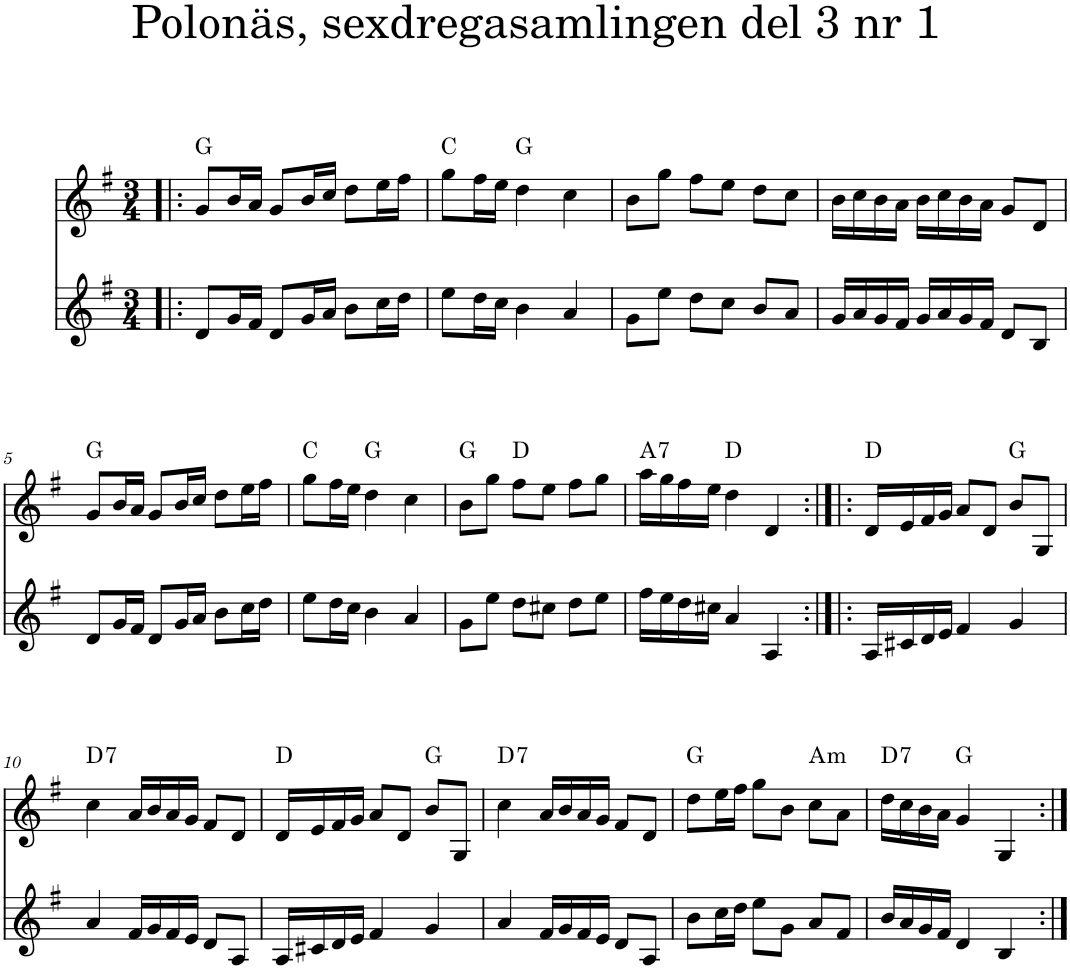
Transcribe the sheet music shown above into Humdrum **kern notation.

**kern	**kern	**harte
*part2	*part1	*part1
*staff2	*staff1	*
*I"Piano	*I"Piano	*
*I'Pno	*I'Pno	*
*clefG2	*clefG2	*
*k[f#]	*k[f#]	*
*G:	*G:	*
*M3/4	*M3/4	*
=1!|:	=1!|:	=1!|:
8d/L	8g/L	G:maj
16g/L	16b/L	.
16f#/JJ	16a/JJ	.
8d/L	8g/L	.
16g/L	16b/L	.
16a/JJ	16cc/JJ	.
8b\L	8dd\L	.
16cc\L	16ee\L	.
16dd\JJ	16ff#\JJ	.
=2	=2	=2
8ee\L	8gg\L	C:maj
16dd\L	16ff#\L	.
16cc\JJ	16ee\JJ	.
4b\	4dd\	G:maj
4a/	4cc\	.
=3	=3	=3
8g\L	8b\L	.
8ee\J	8gg\J	.
8dd\L	8ff#\L	.
8cc\J	8ee\J	.
8b/L	8dd\L	.
8a/J	8cc\J	.
=4	=4	=4
16g/LL	16b\LL	.
16a/	16cc\	.
16g/	16b\	.
16f#/JJ	16a\JJ	.
16g/LL	16b\LL	.
16a/	16cc\	.
16g/	16b\	.
16f#/JJ	16a\JJ	.
8d/L	8g/L	.
8B/J	8d/J	.
!!LO:LB:g=z
=5	=5	=5
8d/L	8g/L	G:maj
16g/L	16b/L	.
16f#/JJ	16a/JJ	.
8d/L	8g/L	.
16g/L	16b/L	.
16a/JJ	16cc/JJ	.
8b\L	8dd\L	.
16cc\L	16ee\L	.
16dd\JJ	16ff#\JJ	.
=6	=6	=6
8ee\L	8gg\L	C:maj
16dd\L	16ff#\L	.
16cc\JJ	16ee\JJ	.
4b\	4dd\	G:maj
4a/	4cc\	.
=7	=7	=7
8g\L	8b\L	G:maj
8ee\J	8gg\J	.
8dd\L	8ff#\L	D:maj
8cc#X\J	8ee\J	.
8dd\L	8ff#\L	.
8ee\J	8gg\J	.
=8	=8	=8
!	!	!LO:H:kt=7
16ff#\LL	16aa\LL	A:7
16ee\	16gg\	.
16dd\	16ff#\	.
16cc#X\JJ	16ee\JJ	.
4a/	4dd\	D:maj
4A/	4d/	.
=9:|!|:	=9:|!|:	=9:|!|:
16A/LL	16d/LL	D:maj
16c#X/	16e/	.
16d/	16f#/	.
16e/JJ	16g/JJ	.
4f#/	8a/L	.
.	8d/J	.
4g/	8b/L	G:maj
.	8G/J	.
!!LO:LB:g=z
=10	=10	=10
!	!	!LO:H:kt=7
4a/	4cc\	D:7
16f#/LL	16a/LL	.
16g/	16b/	.
16f#/	16a/	.
16e/JJ	16g/JJ	.
8d/L	8f#/L	.
8A/J	8d/J	.
=11	=11	=11
16A/LL	16d/LL	D:maj
16c#X/	16e/	.
16d/	16f#/	.
16e/JJ	16g/JJ	.
4f#/	8a/L	.
.	8d/J	.
4g/	8b/L	G:maj
.	8G/J	.
=12	=12	=12
!	!	!LO:H:kt=7
4a/	4cc\	D:7
16f#/LL	16a/LL	.
16g/	16b/	.
16f#/	16a/	.
16e/JJ	16g/JJ	.
8d/L	8f#/L	.
8A/J	8d/J	.
=13	=13	=13
8b\L	8dd\L	G:maj
16cc\L	16ee\L	.
16dd\JJ	16ff#\JJ	.
8ee\L	8gg\L	.
8g\J	8b\J	.
!	!	!LO:H:kt=m
8a/L	8cc\L	A:min
8f#/J	8a\J	.
=14	=14	=14
!	!	!LO:H:kt=7
16b/LL	16dd\LL	D:7
16a/	16cc\	.
16g/	16b\	.
16f#/JJ	16a\JJ	.
4d/	4g/	G:maj
4B/	4G/	.
=:|!	=:|!	=:|!
*-	*-	*-
